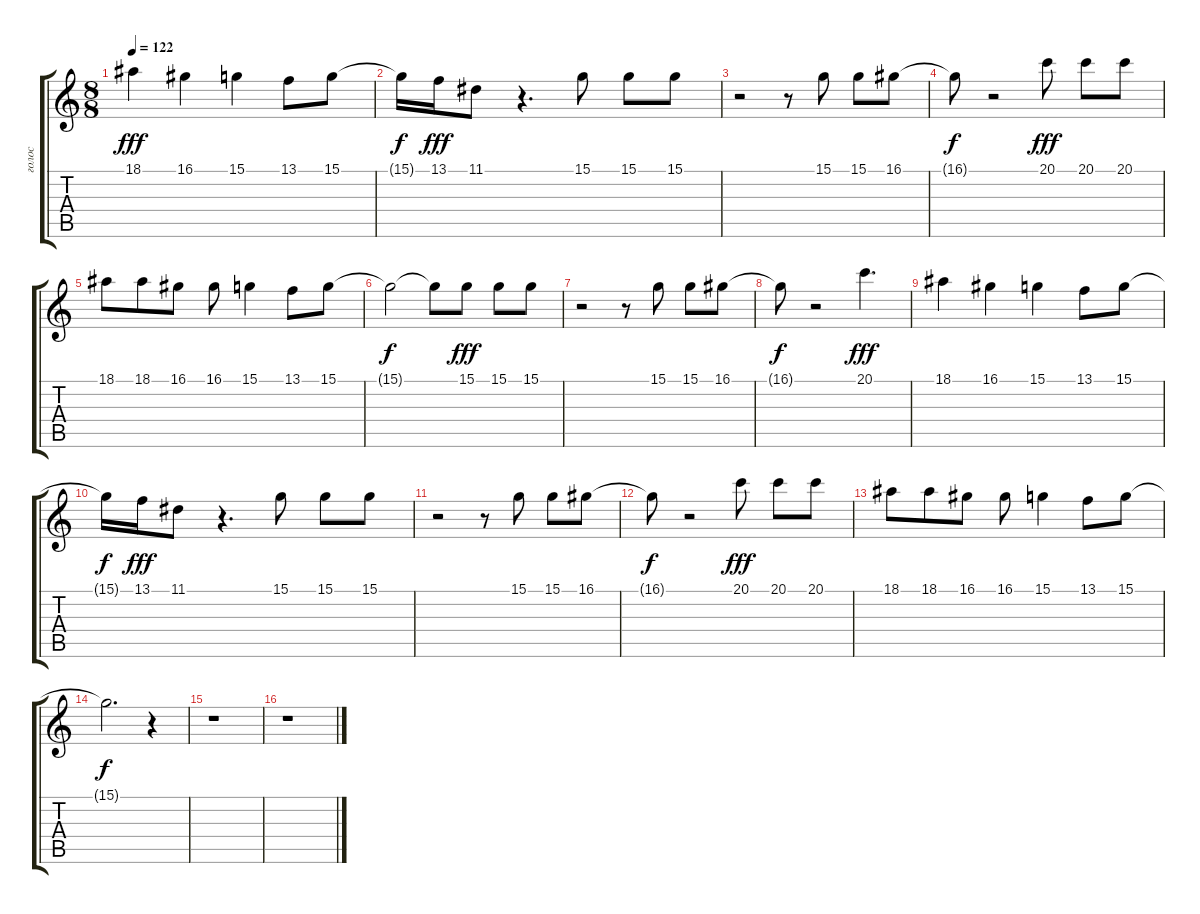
\track ("голос" "голос") {instrument flute}
\staff {score tabs}
\tuning (E4 B3 G3 D3 A2 E2) {hide}
\ts (8 8)
\tempo 122
\clef g2
\ks c
18.1.4{dy fff} 16.1.4 15.1.4 13.1.8 15.1.8 |
15.1{t}.16{dy f} 13.1.16{dy fff} 11.1.8 r.4{d} 15.1.8 15.1.8 15.1.8 |
r.2 r.8 15.1.8 15.1.8 16.1.8 |
16.1{t}.8{dy f} r.2 20.1.8{dy fff} 20.1.8 20.1.8 |
18.1.8 18.1.8 16.1.8 16.1.8 15.1.4 13.1.8 15.1.8 |
15.1{t}.2{dy f} 15.1{t}.8 15.1.8{dy fff} 15.1.8 15.1.8 |
r.2 r.8 15.1.8 15.1.8 16.1.8 |
16.1{t}.8{dy f} r.2 20.1.4{d dy fff} |
18.1.4 16.1.4 15.1.4 13.1.8 15.1.8 |
15.1{t}.16{dy f} 13.1.16{dy fff} 11.1.8 r.4{d} 15.1.8 15.1.8 15.1.8 |
r.2 r.8 15.1.8 15.1.8 16.1.8 |
16.1{t}.8{dy f} r.2 20.1.8{dy fff} 20.1.8 20.1.8 |
18.1.8 18.1.8 16.1.8 16.1.8 15.1.4 13.1.8 15.1.8 |
15.1{t}.2{d dy f} r.4 |
r.1 |
r.1
